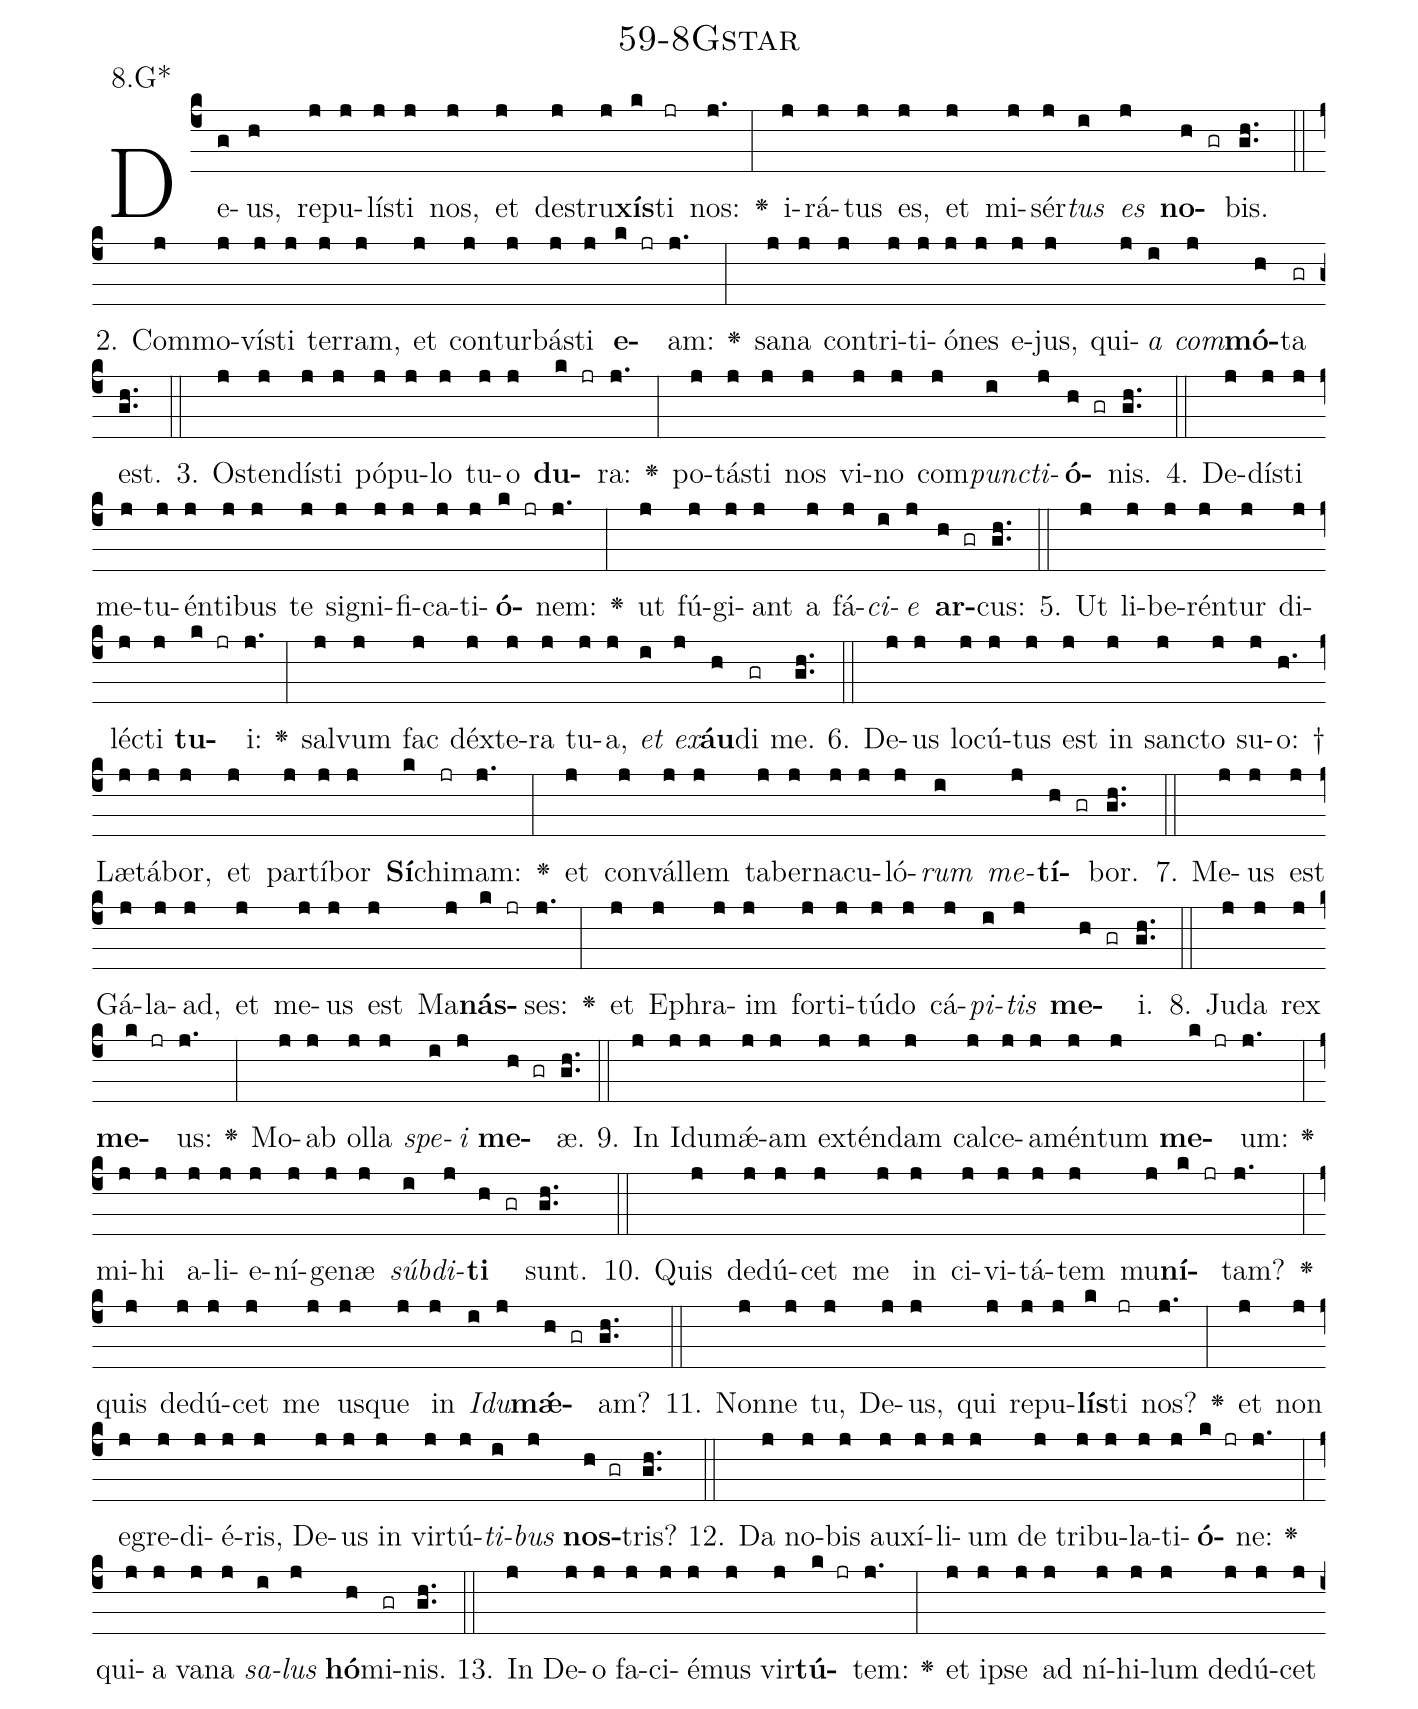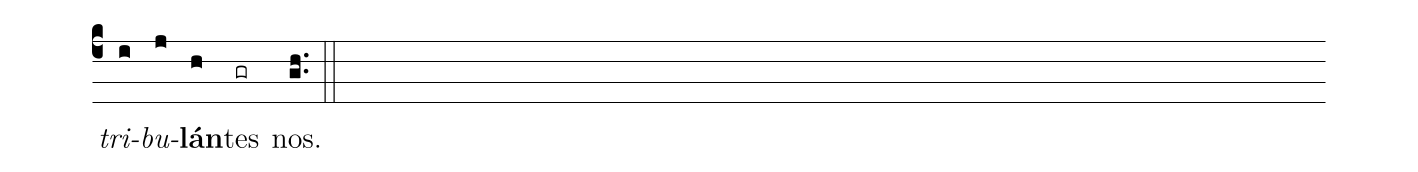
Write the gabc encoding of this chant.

name: 59-8Gstar;
annotation: 8.G*;
%%
(c4)De(g)us,(h) re(j)pu(j)lís(j)ti(j) nos,(j) et(j) de(j)stru(j)<b>xís</b>(k)ti(jr) nos:(j.) <v>\greheightstar</v>(:) i(j)rá(j)tus(j) es,(j) et(j) mi(j)sér(j)<i>tus</i>(i) <i>es</i>(j) <b>no</b>(h gr)bis.(gh..) (::)
2. Com(j)mo(j)vís(j)ti(j) ter(j)ram,(j) et(j) con(j)tur(j)bás(j)ti(j) <b>e</b>(k jr)am:(j.) <v>\greheightstar</v>(:) sa(j)na(j) con(j)tri(j)ti(j)ó(j)nes(j) e(j)jus,(j) qui(j)<i>a</i>(i) <i>com</i>(j)<b>mó</b>(h)ta(gr) est.(gh..) (::)
3. Os(j)ten(j)dís(j)ti(j) pó(j)pu(j)lo(j) tu(j)o(j) <b>du</b>(k jr)ra:(j.) <v>\greheightstar</v>(:) po(j)tás(j)ti(j) nos(j) vi(j)no(j) com(j)<i>punc</i>(i)<i>ti</i>(j)<b>ó</b>(h gr)nis.(gh..) (::)
4. De(j)dís(j)ti(j) me(j)tu(j)én(j)ti(j)bus(j) te(j) si(j)gni(j)fi(j)ca(j)ti(j)<b>ó</b>(k jr)nem:(j.) <v>\greheightstar</v>(:) ut(j) fú(j)gi(j)ant(j) a(j) fá(j)<i>ci</i>(i)<i>e</i>(j) <b>ar</b>(h gr)cus:(gh..) (::)
5. Ut(j) li(j)be(j)rén(j)tur(j) di(j)léc(j)ti(j) <b>tu</b>(k jr)i:(j.) <v>\greheightstar</v>(:) sal(j)vum(j) fac(j) déx(j)te(j)ra(j) tu(j)a,(j) <i>et</i>(i) <i>ex</i>(j)<b>áu</b>(h)di(gr) me.(gh..) (::)
6. De(j)us(j) lo(j)cú(j)tus(j) est(j) in(j) sanc(j)to(j) su(j)o: †(h.) Læ(j)tá(j)bor,(j) et(j) par(j)tí(j)bor(j) <b>Sí</b>(k)chi(jr)mam:(j.) <v>\greheightstar</v>(:) et(j) con(j)vál(j)lem(j) ta(j)ber(j)na(j)cu(j)ló(j)<i>rum</i>(i) <i>me</i>(j)<b>tí</b>(h gr)bor.(gh..) (::)
7. Me(j)us(j) est(j) Gá(j)la(j)ad,(j) et(j) me(j)us(j) est(j) Ma(j)<b>nás</b>(k jr)ses:(j.) <v>\greheightstar</v>(:) et(j) E(j)phra(j)im(j) for(j)ti(j)tú(j)do(j) cá(j)<i>pi</i>(i)<i>tis</i>(j) <b>me</b>(h gr)i.(gh..) (::)
8. Ju(j)da(j) rex(j) <b>me</b>(k jr)us:(j.) <v>\greheightstar</v>(:) Mo(j)ab(j) ol(j)la(j) <i>spe</i>(i)<i>i</i>(j) <b>me</b>(h gr)æ.(gh..) (::)
9. In(j) I(j)du(j)mǽ(j)am(j) ex(j)tén(j)dam(j) cal(j)ce(j)a(j)mén(j)tum(j) <b>me</b>(k jr)um:(j.) <v>\greheightstar</v>(:) mi(j)hi(j) a(j)li(j)e(j)ní(j)ge(j)næ(j) <i>súb</i>(i)<i>di</i>(j)<b>ti</b>(h gr) sunt.(gh..) (::)
10. Quis(j) de(j)dú(j)cet(j) me(j) in(j) ci(j)vi(j)tá(j)tem(j) mu(j)<b>ní</b>(k jr)tam?(j.) <v>\greheightstar</v>(:) quis(j) de(j)dú(j)cet(j) me(j) us(j)que(j) in(j) <i>I</i>(i)<i>du</i>(j)<b>mǽ</b>(h gr)am?(gh..) (::)
11. Non(j)ne(j) tu,(j) De(j)us,(j) qui(j) re(j)pu(j)<b>lís</b>(k)ti(jr) nos?(j.) <v>\greheightstar</v>(:) et(j) non(j) e(j)gre(j)di(j)é(j)ris,(j) De(j)us(j) in(j) vir(j)tú(j)<i>ti</i>(i)<i>bus</i>(j) <b>nos</b>(h gr)tris?(gh..) (::)
12. Da(j) no(j)bis(j) au(j)xí(j)li(j)um(j) de(j) tri(j)bu(j)la(j)ti(j)<b>ó</b>(k jr)ne:(j.) <v>\greheightstar</v>(:) qui(j)a(j) va(j)na(j) <i>sa</i>(i)<i>lus</i>(j) <b>hó</b>(h)mi(gr)nis.(gh..) (::)
13. In(j) De(j)o(j) fa(j)ci(j)é(j)mus(j) vir(j)<b>tú</b>(k jr)tem:(j.) <v>\greheightstar</v>(:) et(j) ip(j)se(j) ad(j) ní(j)hi(j)lum(j) de(j)dú(j)cet(j) <i>tri</i>(i)<i>bu</i>(j)<b>lán</b>(h)tes(gr) nos.(gh..) (::)
